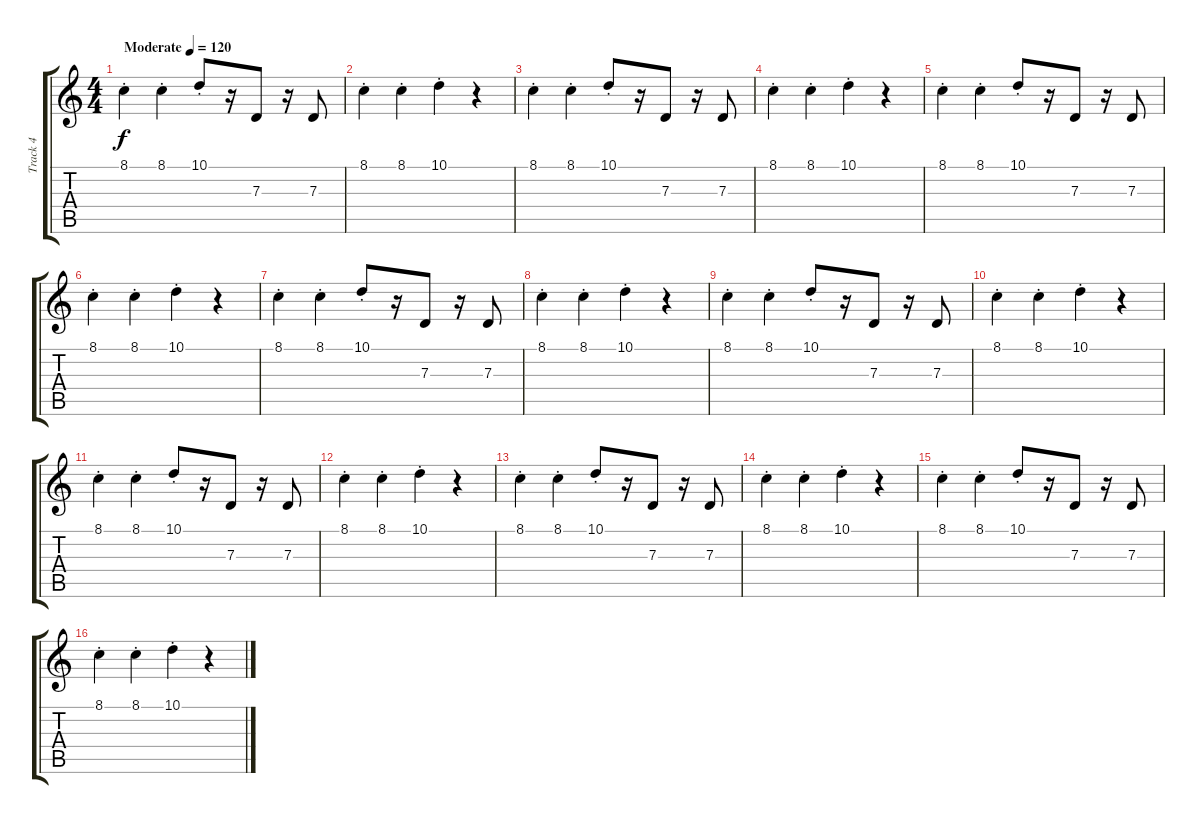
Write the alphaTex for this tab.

\track ("Track 4" "Track 4") {instrument pad3polysynth}
\staff {score tabs}
\tuning (E4 B3 G3 D3 A2 E2) {hide}
\ts (4 4)
\tempo (120 "Moderate")
\clef g2
\ks c
8.1{st}.4{dy f instrument pad3polysynth} 8.1{st}.4 10.1{st}.8 r.16 7.3.8 r.16 7.3.8 |
8.1{st}.4 8.1{st}.4 10.1{st}.4 r.4 |
8.1{st}.4 8.1{st}.4 10.1{st}.8 r.16 7.3.8 r.16 7.3.8 |
8.1{st}.4 8.1{st}.4 10.1{st}.4 r.4 |
8.1{st}.4 8.1{st}.4 10.1{st}.8 r.16 7.3.8 r.16 7.3.8 |
8.1{st}.4 8.1{st}.4 10.1{st}.4 r.4 |
8.1{st}.4 8.1{st}.4 10.1{st}.8 r.16 7.3.8 r.16 7.3.8 |
8.1{st}.4 8.1{st}.4 10.1{st}.4 r.4 |
8.1{st}.4 8.1{st}.4 10.1{st}.8 r.16 7.3.8 r.16 7.3.8 |
8.1{st}.4 8.1{st}.4 10.1{st}.4 r.4 |
8.1{st}.4 8.1{st}.4 10.1{st}.8 r.16 7.3.8 r.16 7.3.8 |
8.1{st}.4 8.1{st}.4 10.1{st}.4 r.4 |
8.1{st}.4 8.1{st}.4 10.1{st}.8 r.16 7.3.8 r.16 7.3.8 |
8.1{st}.4 8.1{st}.4 10.1{st}.4 r.4 |
8.1{st}.4 8.1{st}.4 10.1{st}.8 r.16 7.3.8 r.16 7.3.8 |
8.1{st}.4 8.1{st}.4 10.1{st}.4 r.4
